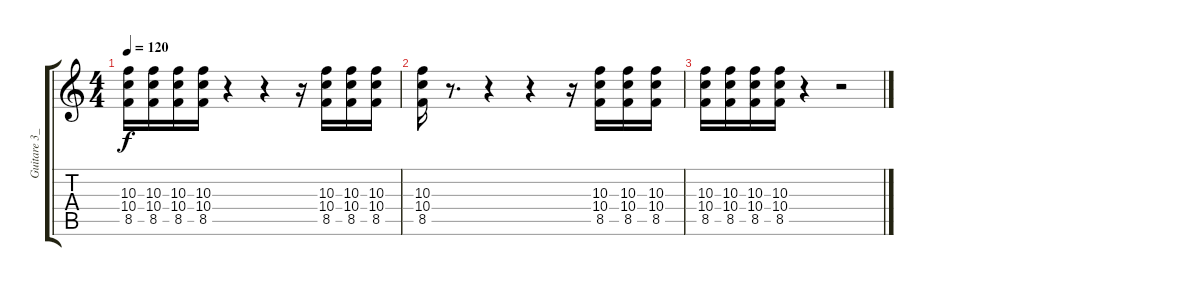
\track ("Guitare 3_3" "Guitare 3_") {instrument overdrivenguitar}
\staff {score tabs}
\tuning (E4 B3 G3 D3 A2 E2) {hide}
\ts (4 4)
\tempo 120
\clef g2
\ks c
(10.3 10.4 8.5).16{dy f} (10.3 10.4 8.5).16 (10.3 10.4 8.5).16 (10.3 10.4 8.5).16 r.4 r.4 r.16 (10.3 10.4 8.5).16 (10.3 10.4 8.5).16 (10.3 10.4 8.5).16 |
(10.3 10.4 8.5).16 r.8{d} r.4 r.4 r.16 (10.3 10.4 8.5).16 (10.3 10.4 8.5).16 (10.3 10.4 8.5).16 |
(10.3 10.4 8.5).16 (10.3 10.4 8.5).16 (10.3 10.4 8.5).16 (10.3 10.4 8.5).16 r.4 r.2
